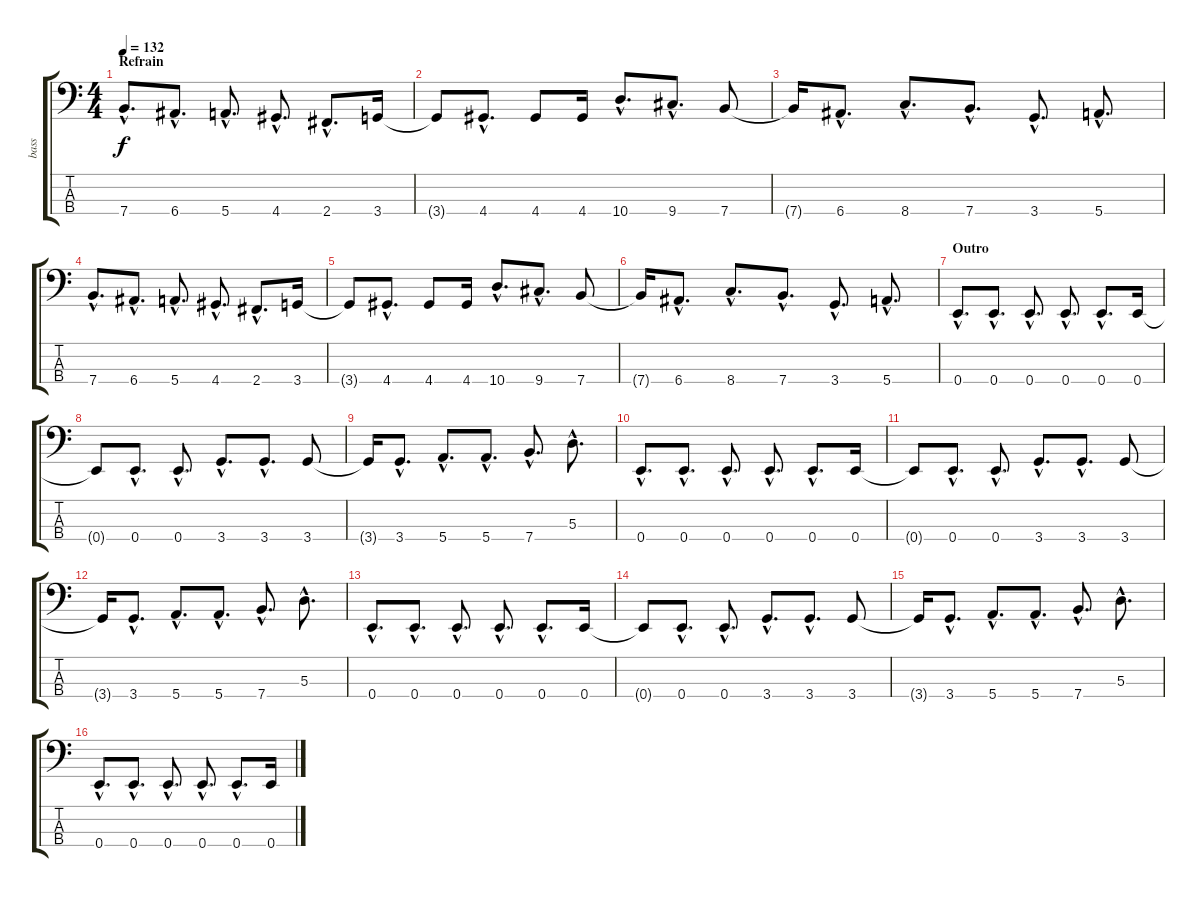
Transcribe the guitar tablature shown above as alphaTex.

\track ("bass" "bass") {instrument electricbassfinger}
\staff {score tabs}
\tuning (G2 D2 A1 E1) {hide}
\ts (4 4)
\section ("" "Refrain")
\tempo 132
\clef f4
\ks c
7.4{hac}.8{d dy f} 6.4{hac}.8{d} 5.4{hac}.8{d} 4.4{hac}.8{d} 2.4{hac}.8{d} 3.4.16 |
3.4{t}.8 4.4{hac}.8{d} 4.4.8 4.4.16 10.4{hac}.8{d} 9.4{hac}.8{d} 7.4.8 |
7.4{t}.16 6.4{hac}.8{d} 8.4{hac}.8{d} 7.4{hac}.8{d} 3.4{hac}.8{d} 5.4{hac}.8{d} |
7.4{hac}.8{d} 6.4{hac}.8{d} 5.4{hac}.8{d} 4.4{hac}.8{d} 2.4{hac}.8{d} 3.4.16 |
3.4{t}.8 4.4{hac}.8{d} 4.4.8 4.4.16 10.4{hac}.8{d} 9.4{hac}.8{d} 7.4.8 |
7.4{t}.16 6.4{hac}.8{d} 8.4{hac}.8{d} 7.4{hac}.8{d} 3.4{hac}.8{d} 5.4{hac}.8{d} |
\section ("" "Outro")
0.4{hac}.8{d} 0.4{hac}.8{d} 0.4{hac}.8{d} 0.4{hac}.8{d} 0.4{hac}.8{d} 0.4.16 |
0.4{t}.8 0.4{hac}.8{d} 0.4{hac}.8{d} 3.4{hac}.8{d} 3.4{hac}.8{d} 3.4.8 |
3.4{t}.16 3.4{hac}.8{d} 5.4{hac}.8{d} 5.4{hac}.8{d} 7.4{hac}.8{d} 5.3{hac}.8{d} |
0.4{hac}.8{d} 0.4{hac}.8{d} 0.4{hac}.8{d} 0.4{hac}.8{d} 0.4{hac}.8{d} 0.4.16 |
0.4{t}.8 0.4{hac}.8{d} 0.4{hac}.8{d} 3.4{hac}.8{d} 3.4{hac}.8{d} 3.4.8 |
3.4{t}.16 3.4{hac}.8{d} 5.4{hac}.8{d} 5.4{hac}.8{d} 7.4{hac}.8{d} 5.3{hac}.8{d} |
0.4{hac}.8{d} 0.4{hac}.8{d} 0.4{hac}.8{d} 0.4{hac}.8{d} 0.4{hac}.8{d} 0.4.16 |
0.4{t}.8 0.4{hac}.8{d} 0.4{hac}.8{d} 3.4{hac}.8{d} 3.4{hac}.8{d} 3.4.8 |
3.4{t}.16 3.4{hac}.8{d} 5.4{hac}.8{d} 5.4{hac}.8{d} 7.4{hac}.8{d} 5.3{hac}.8{d} |
0.4{hac}.8{d} 0.4{hac}.8{d} 0.4{hac}.8{d} 0.4{hac}.8{d} 0.4{hac}.8{d} 0.4.16
